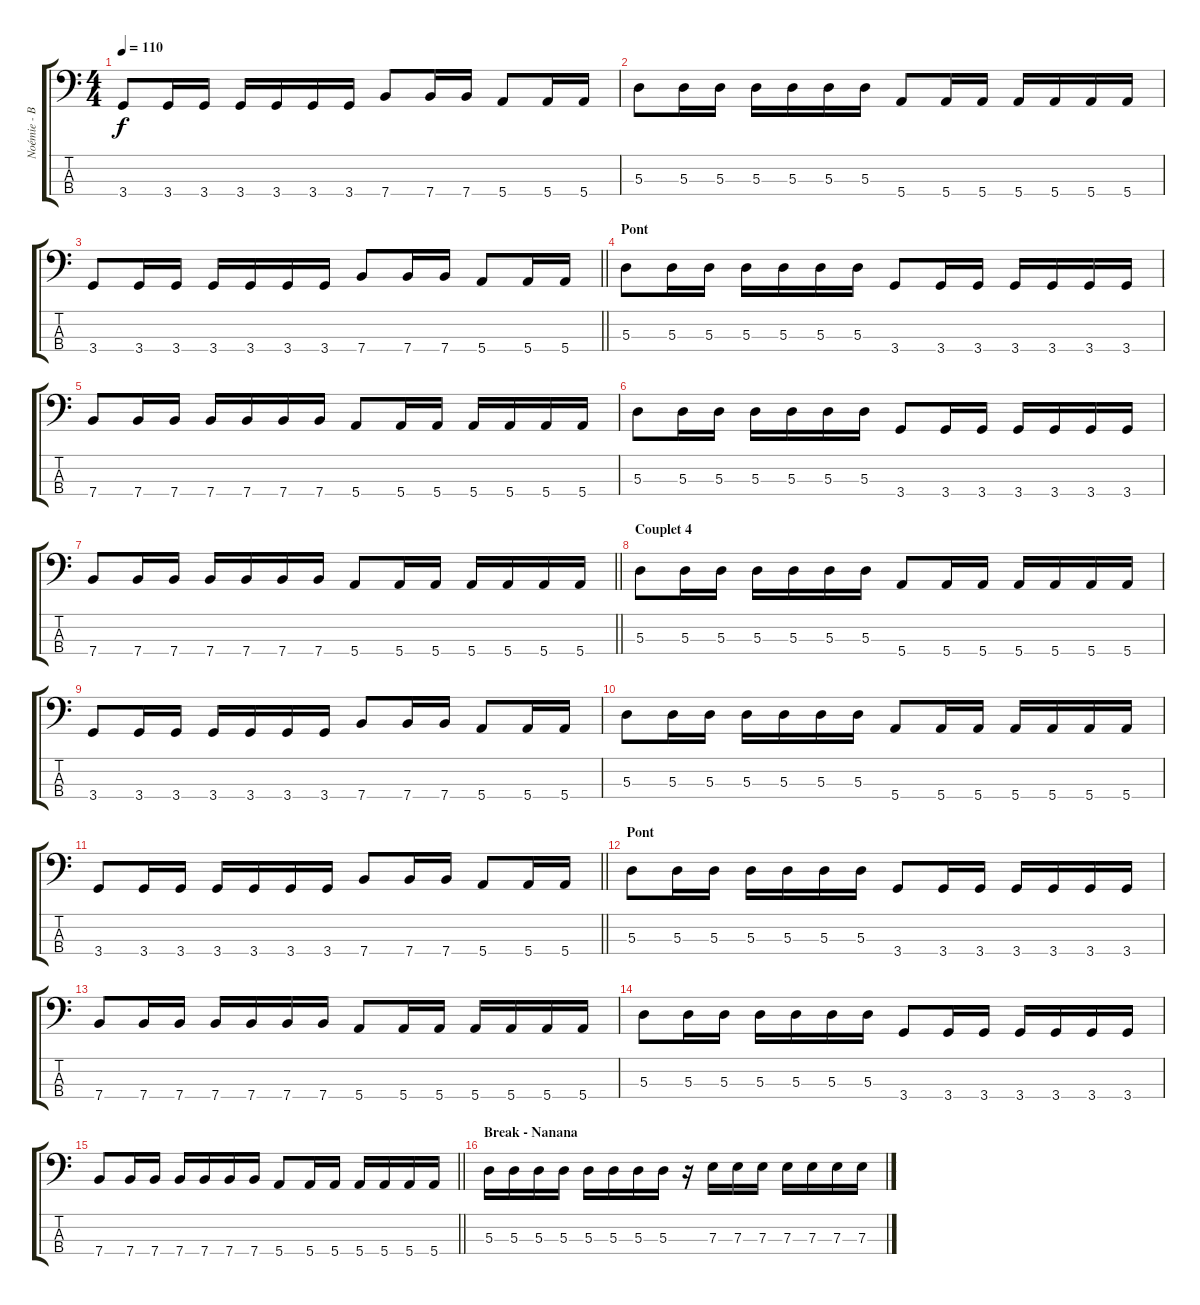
\track ("Noémie - Basse" "Noémie - B") {instrument electricbassfinger}
\staff {score tabs}
\tuning (G2 D2 A1 E1) {hide}
\ts (4 4)
\tempo 110
\clef f4
\ks c
3.4.8{dy f} 3.4.16 3.4.16 3.4.16 3.4.16 3.4.16 3.4.16 7.4.8 7.4.16 7.4.16 5.4.8 5.4.16 5.4.16 |
5.3.8 5.3.16 5.3.16 5.3.16 5.3.16 5.3.16 5.3.16 5.4.8 5.4.16 5.4.16 5.4.16 5.4.16 5.4.16 5.4.16 |
\barLineRight lightlight
3.4.8 3.4.16 3.4.16 3.4.16 3.4.16 3.4.16 3.4.16 7.4.8 7.4.16 7.4.16 5.4.8 5.4.16 5.4.16 |
\section ("" "Pont")
5.3.8 5.3.16 5.3.16 5.3.16 5.3.16 5.3.16 5.3.16 3.4.8 3.4.16 3.4.16 3.4.16 3.4.16 3.4.16 3.4.16 |
7.4.8 7.4.16 7.4.16 7.4.16 7.4.16 7.4.16 7.4.16 5.4.8 5.4.16 5.4.16 5.4.16 5.4.16 5.4.16 5.4.16 |
5.3.8 5.3.16 5.3.16 5.3.16 5.3.16 5.3.16 5.3.16 3.4.8 3.4.16 3.4.16 3.4.16 3.4.16 3.4.16 3.4.16 |
\barLineRight lightlight
7.4.8 7.4.16 7.4.16 7.4.16 7.4.16 7.4.16 7.4.16 5.4.8 5.4.16 5.4.16 5.4.16 5.4.16 5.4.16 5.4.16 |
\section ("" "Couplet 4")
5.3.8 5.3.16 5.3.16 5.3.16 5.3.16 5.3.16 5.3.16 5.4.8 5.4.16 5.4.16 5.4.16 5.4.16 5.4.16 5.4.16 |
3.4.8 3.4.16 3.4.16 3.4.16 3.4.16 3.4.16 3.4.16 7.4.8 7.4.16 7.4.16 5.4.8 5.4.16 5.4.16 |
5.3.8 5.3.16 5.3.16 5.3.16 5.3.16 5.3.16 5.3.16 5.4.8 5.4.16 5.4.16 5.4.16 5.4.16 5.4.16 5.4.16 |
\barLineRight lightlight
3.4.8 3.4.16 3.4.16 3.4.16 3.4.16 3.4.16 3.4.16 7.4.8 7.4.16 7.4.16 5.4.8 5.4.16 5.4.16 |
\section ("" "Pont")
5.3.8 5.3.16 5.3.16 5.3.16 5.3.16 5.3.16 5.3.16 3.4.8 3.4.16 3.4.16 3.4.16 3.4.16 3.4.16 3.4.16 |
7.4.8 7.4.16 7.4.16 7.4.16 7.4.16 7.4.16 7.4.16 5.4.8 5.4.16 5.4.16 5.4.16 5.4.16 5.4.16 5.4.16 |
5.3.8 5.3.16 5.3.16 5.3.16 5.3.16 5.3.16 5.3.16 3.4.8 3.4.16 3.4.16 3.4.16 3.4.16 3.4.16 3.4.16 |
\barLineRight lightlight
7.4.8 7.4.16 7.4.16 7.4.16 7.4.16 7.4.16 7.4.16 5.4.8 5.4.16 5.4.16 5.4.16 5.4.16 5.4.16 5.4.16 |
\section ("" "Break - Nanana")
5.3.16 5.3.16 5.3.16 5.3.16 5.3.16 5.3.16 5.3.16 5.3.16 r.16 7.3.16 7.3.16 7.3.16 7.3.16 7.3.16 7.3.16 7.3.16
